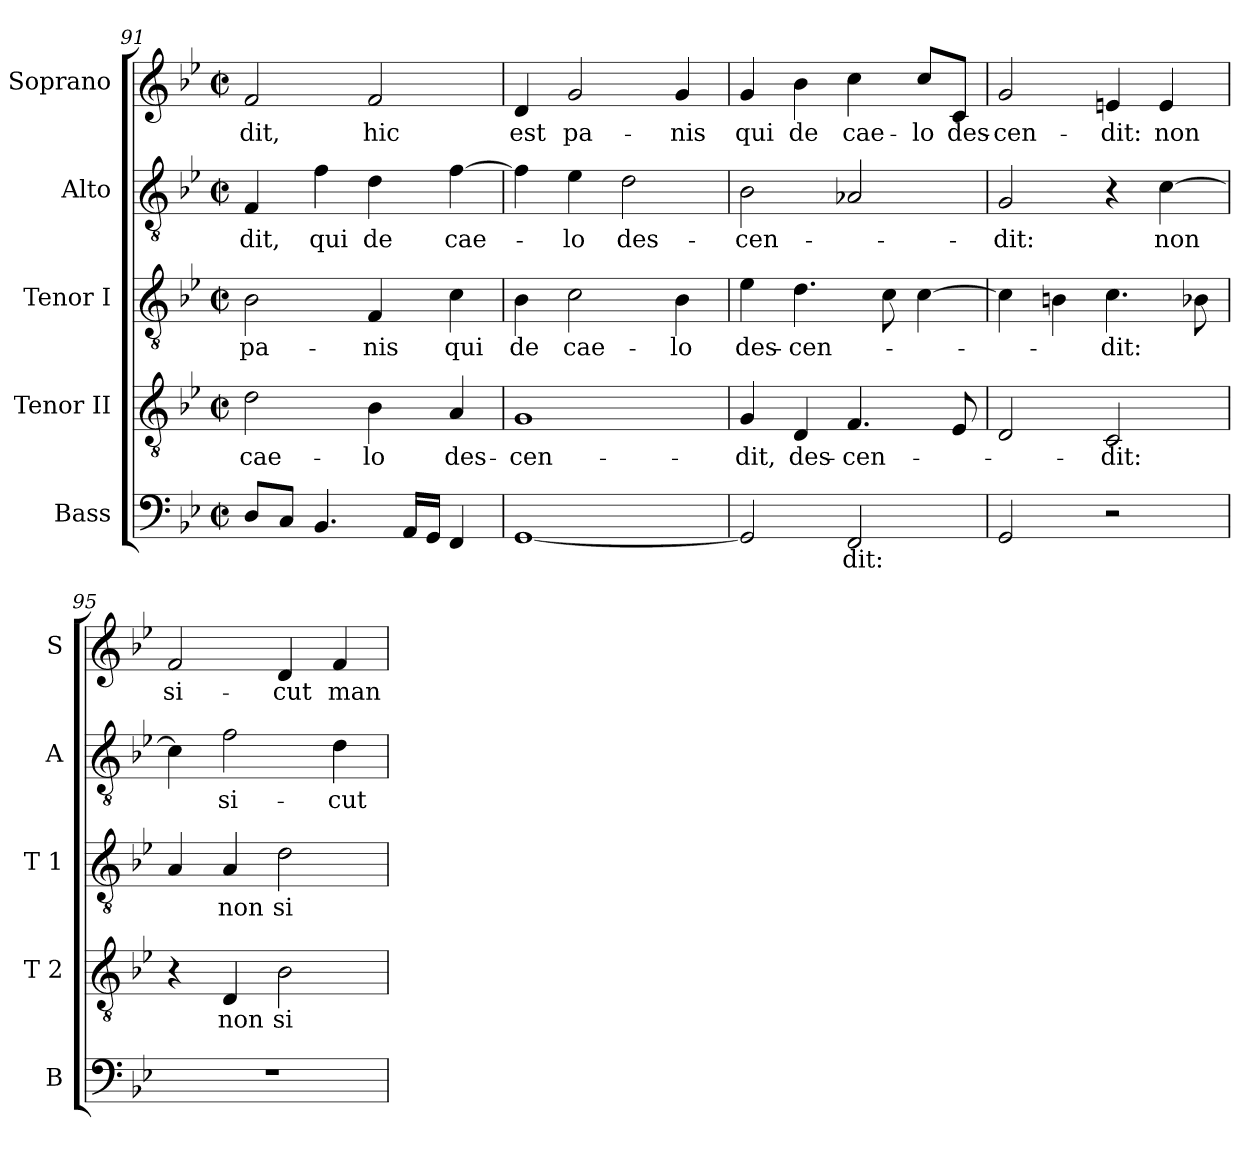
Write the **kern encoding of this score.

**kern	**text	**kern	**text	**kern	**text	**kern	**text	**kern	**text
*part5	*part5	*part4	*part4	*part3	*part3	*part2	*part2	*part1	*part1
*staff5	*staff5	*staff4	*staff4	*staff3	*staff3	*staff2	*staff2	*staff1	*staff1
*I"Bass	*	*I"Tenor II	*	*I"Tenor I	*	*I"Alto	*	*I"Soprano	*
*I'B	*	*I'T 2	*	*I'T 1	*	*I'A	*	*I'S	*
*clefF4	*	*clefGv2	*	*clefGv2	*	*clefGv2	*	*clefG2	*
*ITrd7c12	*	*	*	*	*	*ITrd7c12	*	*	*
*k[b-e-]	*	*k[b-e-]	*	*k[b-e-]	*	*k[b-e-]	*	*k[b-e-]	*
*B-:	*	*B-:	*	*B-:	*	*B-:	*	*B-:	*
*M2/2	*	*M2/2	*	*M2/2	*	*M2/2	*	*M2/2	*
*met(c|)	*	*met(c|)	*	*met(c|)	*	*met(c|)	*	*met(c|)	*
=91	=91	=91	=91	=91	=91	=91	=91	=91	=91
!	!	!	!LO:LY:b:color=#000000	!	!	!	!	!	!
!	!	!	!	!	!LO:LY:b:color=#000000	!	!	!	!
!	!	!	!	!	!	!	!LO:LY:b:color=#000000	!	!
!	!	!	!	!	!	!	!	!	!LO:LY:b:color=#000000
8DDi/L	.	2di\	cae-	2B-i\	pa-	4FFi/	-dit,	2fi/	-dit,
8CCi/J	.	.	.	.	.	.	.	.	.
!	!	!	!	!	!	!	!LO:LY:b:color=#000000	!	!
4.BBB-i/	.	.	.	.	.	4Fi\	qui	.	.
!	!	!	!LO:LY:b:color=#000000	!	!	!	!	!	!
!	!	!	!	!	!LO:LY:b:color=#000000	!	!	!	!
!	!	!	!	!	!	!	!LO:LY:b:color=#000000	!	!
!	!	!	!	!	!	!	!	!	!LO:LY:b:color=#000000
.	.	4B-i\	-lo	4Fi/	-nis	4Di\	de	2fi/	hic
16AAAi/LL	.	.	.	.	.	.	.	.	.
16GGGi/JJ	.	.	.	.	.	.	.	.	.
!	!	!	!LO:LY:b:color=#000000	!	!	!	!	!	!
!	!	!	!	!	!LO:LY:b:color=#000000	!	!	!	!
!	!	!	!	!	!	!	!LO:LY:b:color=#000000	!	!
4FFFi/	.	4Ai/	des-	4ci\	qui	[>4Fi\	cae-	.	.
=92	=92	=92	=92	=92	=92	=92	=92	=92	=92
!	!	!	!LO:LY:b:color=#000000	!	!	!	!	!	!
!	!	!	!	!	!LO:LY:b:color=#000000	!	!	!	!
!	!	!	!	!	!	!	!	!	!LO:LY:b:color=#000000
[<1GGGi	.	1Gi	-cen-	4B-i\	de	4Fi\]	.	4di/	est
!	!	!	!	!	!LO:LY:b:color=#000000	!	!	!	!
!	!	!	!	!	!	!	!LO:LY:b:color=#000000	!	!
!	!	!	!	!	!	!	!	!	!LO:LY:b:color=#000000
.	.	.	.	2ci\	cae-	4E-i\	-lo	2gi/	pa-
!	!	!	!	!	!	!	!LO:LY:b:color=#000000	!	!
.	.	.	.	.	.	2Di\	des-	.	.
!	!	!	!	!	!LO:LY:b:color=#000000	!	!	!	!
!	!	!	!	!	!	!	!	!	!LO:LY:b:color=#000000
.	.	.	.	4B-i\	-lo	.	.	4gi/	-nis
=93	=93	=93	=93	=93	=93	=93	=93	=93	=93
!	!	!	!LO:LY:b:color=#000000	!	!	!	!	!	!
!	!	!	!	!	!LO:LY:b:color=#000000	!	!	!	!
!	!	!	!	!	!	!	!LO:LY:b:color=#000000	!	!
!	!	!	!	!	!	!	!	!	!LO:LY:b:color=#000000
2GGGi/]	.	4Gi/	-dit,	4e-i\	des-	2BB-i\	-cen-	4gi/	qui
!	!	!	!LO:LY:b:color=#000000	!	!	!	!	!	!
!	!	!	!	!	!LO:LY:b:color=#000000	!	!	!	!
!	!	!	!	!	!	!	!	!	!LO:LY:b:color=#000000
.	.	4Di/	des-	4.di\	-cen-	.	.	4b-i\	de
!	!LO:LY:b:color=#000000	!	!	!	!	!	!	!	!
!	!	!	!LO:LY:b:color=#000000	!	!	!	!	!	!
!	!	!	!	!	!	!	!	!	!LO:LY:b:color=#000000
2FFFi/	-dit:	4.Fi/	-cen-	.	.	2AA-Xi/	.	4cci\	cae-
.	.	.	.	8ci\	.	.	.	.	.
!	!	!	!	!	!	!	!	!	!LO:LY:b:color=#000000
.	.	.	.	[>4ci\	.	.	.	8cci/L	-lo
!	!	!	!	!	!	!	!	!	!LO:LY:b:color=#000000
.	.	8E-i/	.	.	.	.	.	8ci/J	des-
!!LO:LB:g=z
=94	=94	=94	=94	=94	=94	=94	=94	=94	=94
!	!	!	!	!	!	!	!LO:LY:b:color=#000000	!	!
!	!	!	!	!	!	!	!	!	!LO:LY:b:color=#000000
2GGGi/	.	2Di/	.	4ci\]	.	2GGi/	-dit:	2gi/	-cen-
.	.	.	.	4Bni\	.	.	.	.	.
!	!	!	!LO:LY:b:color=#000000	!	!	!	!	!	!
!	!	!	!	!	!LO:LY:b:color=#000000	!	!	!	!
!	!	!	!	!	!	!	!	!	!LO:LY:b:color=#000000
2r	.	2Ci/	-dit:	4.ci\	-dit:	4r	.	4eni/	-dit:
!	!	!	!	!	!	!	!LO:LY:b:color=#000000	!	!
!	!	!	!	!	!	!	!	!	!LO:LY:b:color=#000000
.	.	.	.	.	.	[>4Ci\	non	4ei/	non
.	.	.	.	8B-Xi\	.	.	.	.	.
=95	=95	=95	=95	=95	=95	=95	=95	=95	=95
!	!	!	!	!	!	!	!	!	!LO:LY:b:color=#000000
1r	.	4r	.	4Ai/	.	4Ci\]	.	2fi/	si-
!	!	!	!LO:LY:b:color=#000000	!	!	!	!	!	!
!	!	!	!	!	!LO:LY:b:color=#000000	!	!	!	!
!	!	!	!	!	!	!	!LO:LY:b:color=#000000	!	!
.	.	4Di/	non	4Ai/	non	2Fi\	si-	.	.
!	!	!	!LO:LY:b:color=#000000	!	!	!	!	!	!
!	!	!	!	!	!LO:LY:b:color=#000000	!	!	!	!
!	!	!	!	!	!	!	!	!	!LO:LY:b:color=#000000
.	.	2B-i\	si-	2di\	si-	.	.	4di/	-cut
!	!	!	!	!	!	!	!LO:LY:b:color=#000000	!	!
!	!	!	!	!	!	!	!	!	!LO:LY:b:color=#000000
.	.	.	.	.	.	4Di\	-cut	4fi/	man-
=	=	=	=	=	=	=	=	=	=
*-	*-	*-	*-	*-	*-	*-	*-	*-	*-
